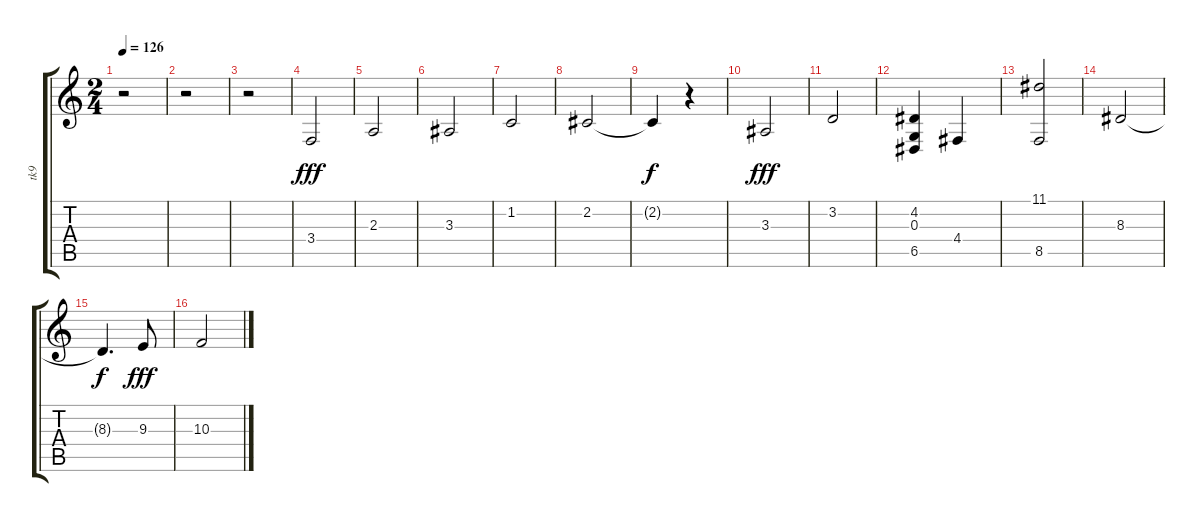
\track ("tk9" "tk9") {instrument stringensemble1}
\staff {score tabs}
\tuning (E4 B3 G3 D3 A2 E2) {hide}
\ts (2 4)
\tempo 126
\clef g2
\ks c
r.2{dy fff} |
r.2 |
r.2 |
3.4.2 |
2.3.2 |
3.3.2 |
1.2.2 |
2.2.2 |
2.2{t}.4{dy f} r.4 |
3.3.2{dy fff} |
3.2.2 |
(4.2 0.3 6.5).4 4.4.4 |
(11.1 8.5).2 |
8.3.2 |
8.3{t}.4{d dy f} 9.3.8{dy fff} |
10.3.2
